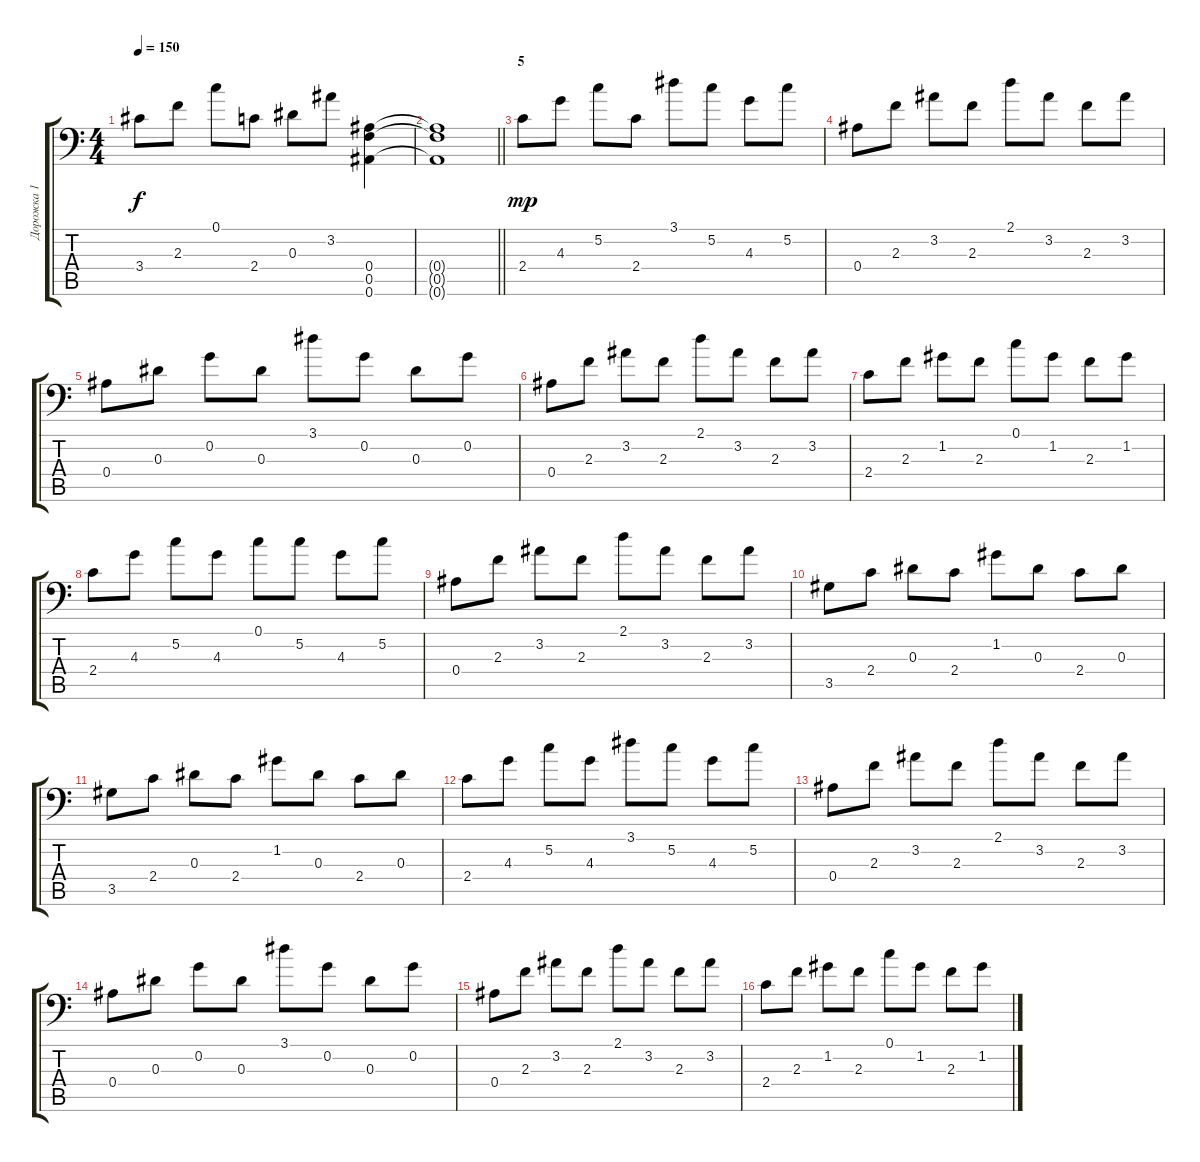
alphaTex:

\track ("Дорожка 1" "Дорожка 1") {instrument overdrivenguitar}
\staff {score tabs}
\tuning (C4 G3 Eb3 Bb2 F2 Bb1) {hide}
\ts (4 4)
\tempo 150
\clef f4
\ks c
3.4.8{dy f} 2.3.8 0.1.8 2.4.8 0.3.8 3.2.8 (0.4 0.5 0.6).4 |
\barLineRight lightlight
(0.4{t} 0.5{t} 0.6{t}).1 |
\section ("" "5")
2.4.8{dy mp instrument acousticguitarsteel} 4.3.8 5.2.8 2.4.8 3.1.8 5.2.8 4.3.8 5.2.8 |
0.4.8 2.3.8 3.2.8 2.3.8 2.1.8 3.2.8 2.3.8 3.2.8 |
0.4.8 0.3.8 0.2.8 0.3.8 3.1.8 0.2.8 0.3.8 0.2.8 |
0.4.8 2.3.8 3.2.8 2.3.8 2.1.8 3.2.8 2.3.8 3.2.8 |
2.4.8 2.3.8 1.2.8 2.3.8 0.1.8 1.2.8 2.3.8 1.2.8 |
2.4.8 4.3.8 5.2.8 4.3.8 0.1.8 5.2.8 4.3.8 5.2.8 |
0.4.8 2.3.8 3.2.8 2.3.8 2.1.8 3.2.8 2.3.8 3.2.8 |
3.5.8 2.4.8 0.3.8 2.4.8 1.2.8 0.3.8 2.4.8 0.3.8 |
3.5.8 2.4.8 0.3.8 2.4.8 1.2.8 0.3.8 2.4.8 0.3.8 |
2.4.8 4.3.8 5.2.8 4.3.8 3.1.8 5.2.8 4.3.8 5.2.8 |
0.4.8 2.3.8 3.2.8 2.3.8 2.1.8 3.2.8 2.3.8 3.2.8 |
0.4.8 0.3.8 0.2.8 0.3.8 3.1.8 0.2.8 0.3.8 0.2.8 |
0.4.8 2.3.8 3.2.8 2.3.8 2.1.8 3.2.8 2.3.8 3.2.8 |
2.4.8 2.3.8 1.2.8 2.3.8 0.1.8 1.2.8 2.3.8 1.2.8
